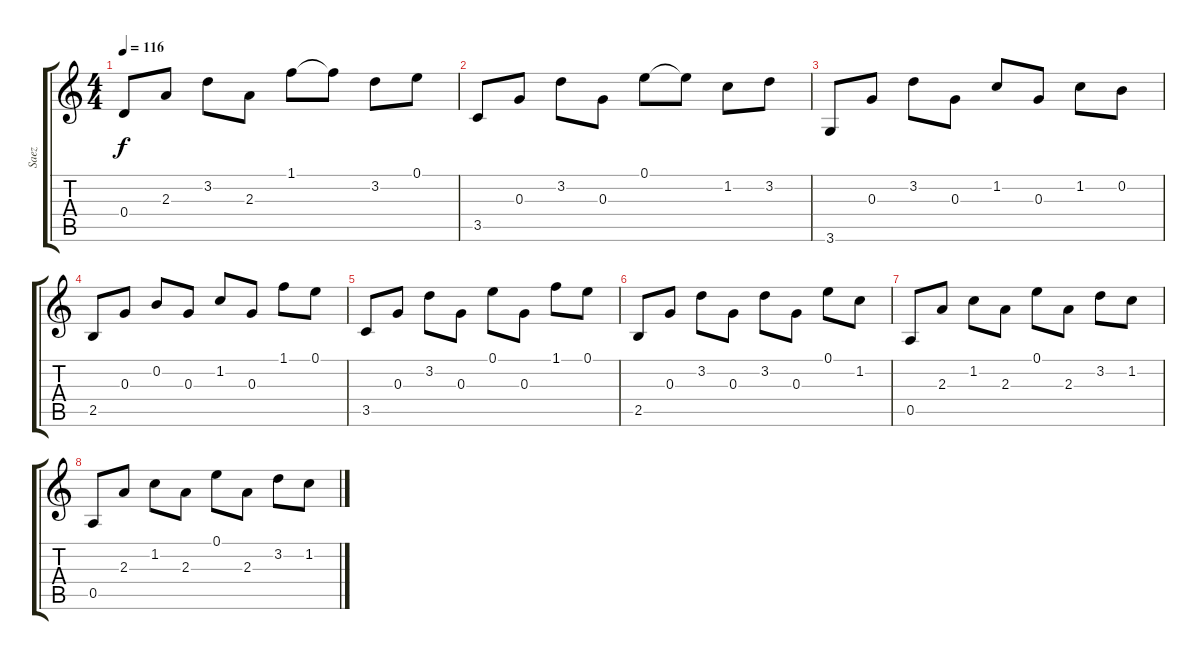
\track ("Saez " "Saez ") {instrument electricguitarmuted}
\staff {score tabs}
\tuning (E4 B3 G3 D3 A2 E2) {hide}
\ts (4 4)
\tempo 116
\clef g2
\ks c
0.4.8{dy f} 2.3.8 3.2.8 2.3.8 1.1.8 1.1{t}.8 3.2.8 0.1.8 |
3.5.8 0.3.8 3.2.8 0.3.8 0.1.8 0.1{t}.8 1.2.8 3.2.8 |
3.6.8 0.3.8 3.2.8 0.3.8 1.2.8 0.3.8 1.2.8 0.2.8 |
2.5.8 0.3.8 0.2.8 0.3.8 1.2.8 0.3.8 1.1.8 0.1.8 |
3.5.8{volume 8} 0.3.8 3.2.8 0.3.8 0.1.8 0.3.8 1.1.8 0.1.8 |
2.5.8 0.3.8 3.2.8 0.3.8 3.2.8 0.3.8 0.1.8 1.2.8 |
0.5.8{volume 0} 2.3.8 1.2.8 2.3.8 0.1.8 2.3.8 3.2.8 1.2.8 |
0.5.8 2.3.8 1.2.8 2.3.8 0.1.8 2.3.8 3.2.8 1.2.8
